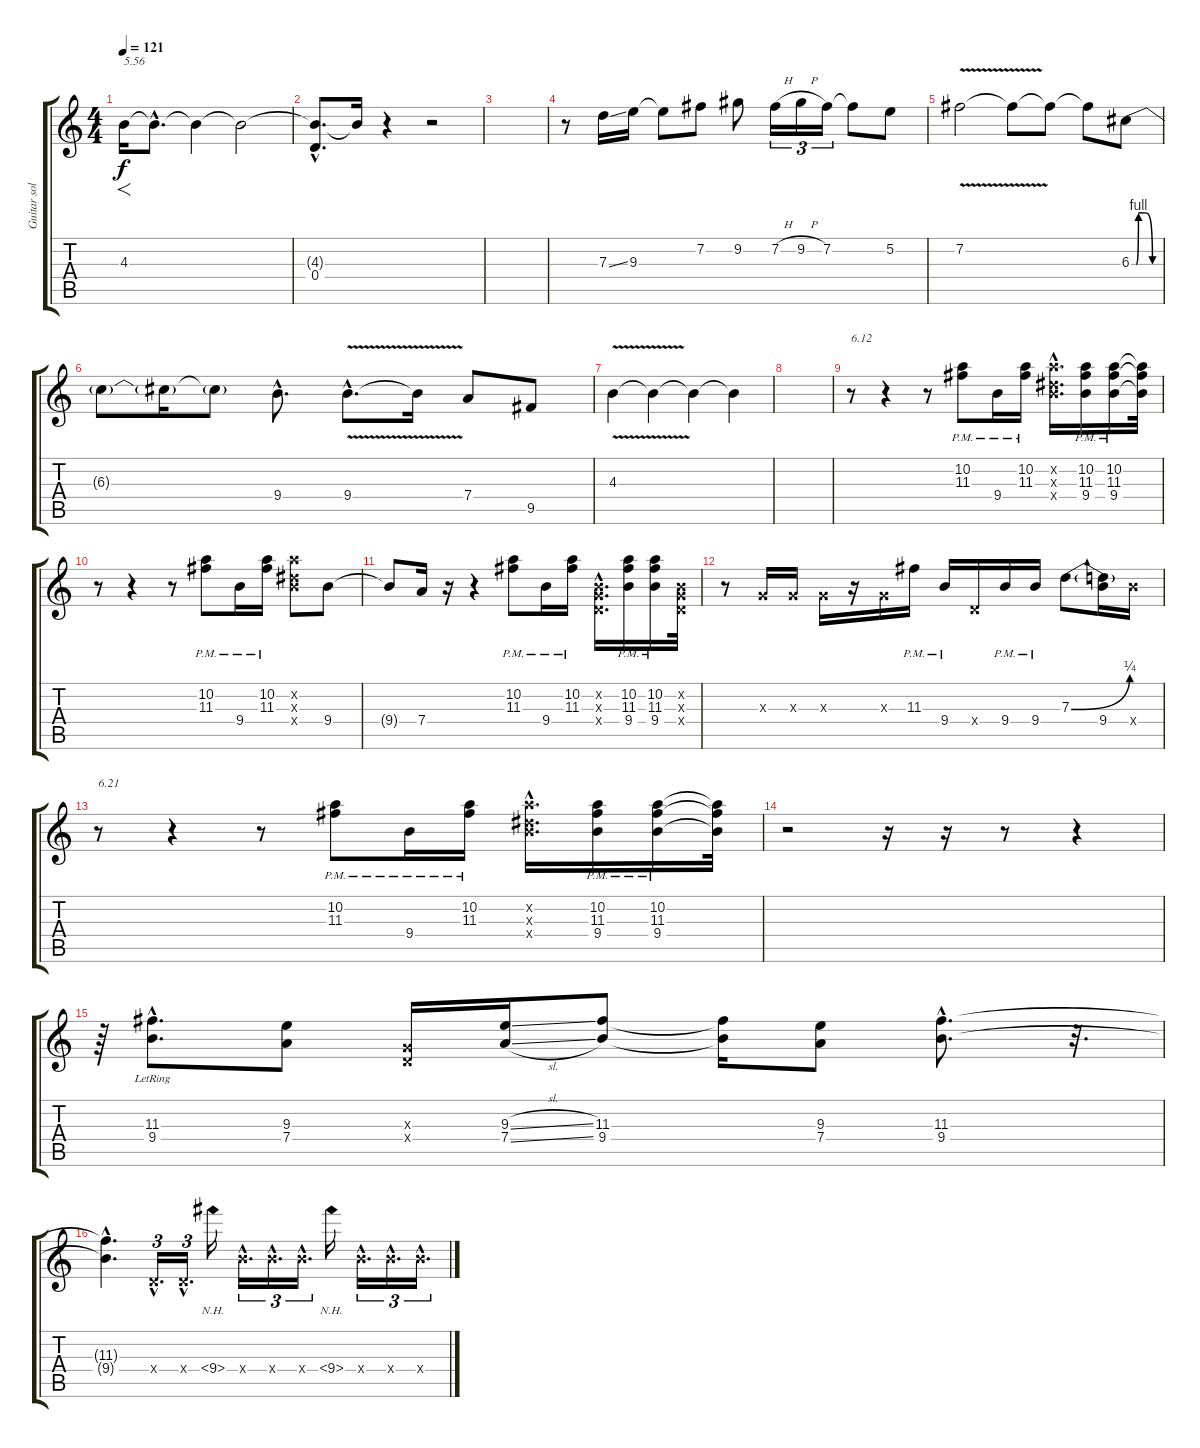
\track ("Guitar solo" "Guitar sol") {instrument overdrivenguitar}
\staff {score tabs}
\tuning (E4 B3 G3 D3 A2 E2) {hide}
\ts (4 4)
\tempo 121
\clef g2
\ks c
4.3.16{f txt "5.56" dy f} 4.3{hac t}.8{d} 4.3{t}.4 4.3{t}.2 |
(4.3{hac t} 0.4{hac}).8{d} 4.3{t}.16 r.4 r.2 |
|
r.8 7.3{ss}.16 9.3.16 9.3{t}.8 7.2.8 9.2.8 7.2{h}.16{tu (3 2)} 9.2{h}.16{tu (3 2)} 7.2.16{tu (3 2)} 7.2{t}.8 5.2.8 |
7.2{v}.2 7.2{t}.8 7.2{t}.8 7.2{t}.8 6.3{be (custom 0 0 10 0 15 4 30 4 45 0 60 0)}.8 |
6.3{t}.8 6.3{t}.16 6.3{t}.8 9.4{hac}.8{d} 9.4{v hac}.8{d} 9.4{t}.16 7.4.8 9.5.8 |
4.3{v}.4 4.3{t}.4 4.3{t}.4 4.3{t}.4 |
|
r.8{txt "6.12"} r.4 r.8 (10.2{pm} 11.3{pm}).8 9.4{pm}.16 (10.2{pm} 11.3{pm}).16 (10.2{hac x} 8.3{hac x} 9.4{hac x}).16{d} (10.2{pm} 11.3{pm} 9.4{pm}).16 (10.2{pm} 11.3{pm} 9.4{pm}).16 (10.2{t} 11.3{t} 9.4{t}).32 |
r.8 r.4 r.8 (10.2{pm} 11.3{pm}).8 9.4{pm}.16 (10.2{pm} 11.3{pm}).16 (10.2{x} 8.3{x} 9.4{x}).8 9.4.8 |
9.4{t}.8 7.4.16 r.16 r.4 (10.2{pm} 11.3{pm}).8 9.4{pm}.16 (10.2{pm} 11.3{pm}).16 (0.2{hac x} 0.3{hac x} 0.4{hac x}).16{d} (10.2{pm} 11.3{pm} 9.4{pm}).16 (10.2{pm} 11.3{pm} 9.4{pm}).16 (0.2{x} 0.3{x} 0.4{x}).32 |
r.8 0.3{x}.16 0.3{x}.16 0.3{x}.16 r.16 0.3{x}.16 11.3{pm}.16 9.4{pm}.16 0.4{x}.16 9.4{pm}.16 9.4{pm}.16 7.3{be (bend 0 0 60 1)}.8 (7.3{t} 9.4).16 9.4{x}.16 |
r.8{txt "6.21"} r.4 r.8 (10.2{pm} 11.3{pm}).8 9.4{pm}.16 (10.2{pm} 11.3{pm}).16 (10.2{hac x} 8.3{hac x} 9.4{hac x}).16{d} (10.2{pm} 11.3{pm} 9.4{pm}).16 (10.2{pm} 11.3{pm} 9.4{pm}).16 (10.2{t} 11.3{t} 9.4{t}).32 |
r.2{volume 0} r.16 r.16{volume 13} r.8 r.4 |
r.64 (11.3{hac lr} 9.4{hac lr}).8{d} (9.3 7.4).8 (0.3{x} 0.4{x}).16 (9.3{sl} 7.4{sl}).16 (11.3 9.4).8 (11.3{t} 9.4{t}).16 (9.3 7.4).8 (11.3{hac} 9.4{hac}).8{d} r.32{d} |
(11.3{hac t} 9.4{hac t}).4{d} 0.4{hac x}.16{d tu (3 2)} 0.4{hac x}.16{d tu (3 2)} 9.4{nh}.16 9.4{hac x}.16{d tu (3 2)} 9.4{hac x}.16{d tu (3 2)} 9.4{hac x}.16{d tu (3 2)} 9.4{nh}.16 9.4{hac x}.16{d tu (3 2)} 9.4{hac x}.16{d tu (3 2)} 9.4{hac x}.16{d tu (3 2)}
